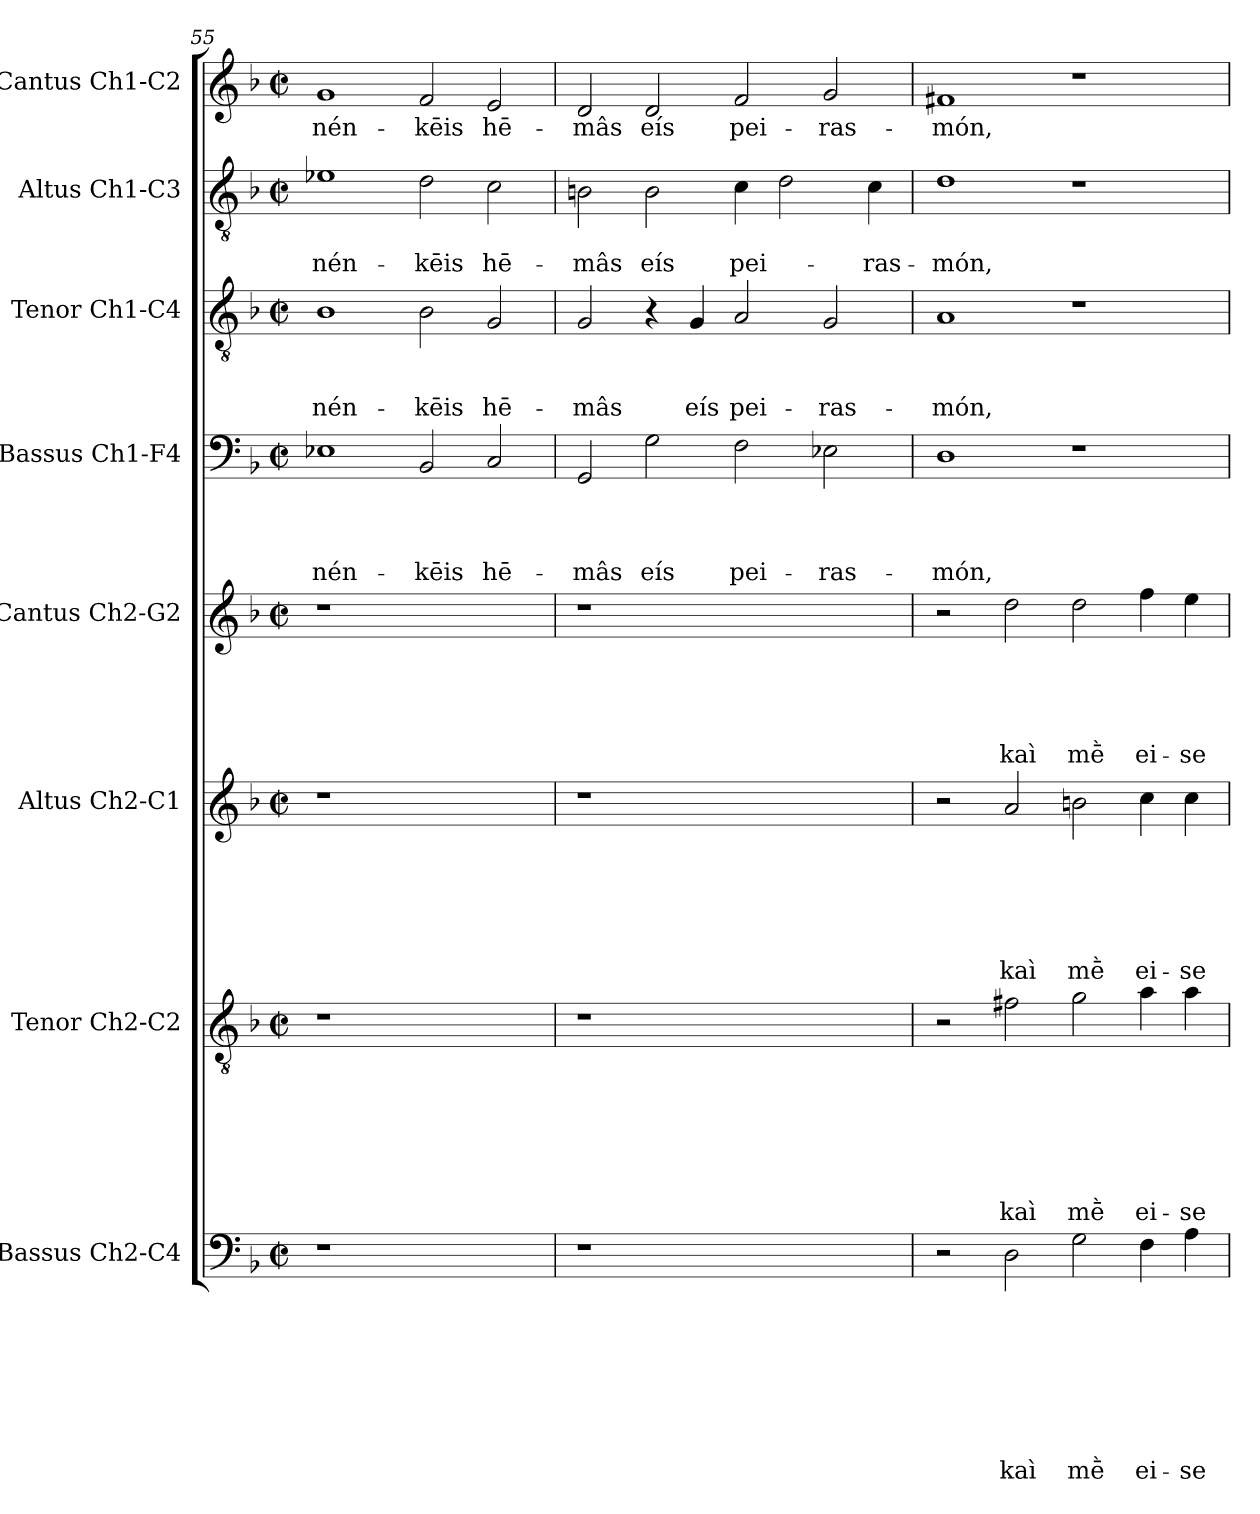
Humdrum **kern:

**kern	**text	**text	**text	**text	**text	**text	**text	**text	**kern	**text	**text	**text	**text	**text	**text	**text	**kern	**text	**text	**text	**text	**text	**text	**kern	**text	**text	**text	**text	**text	**kern	**text	**text	**text	**text	**kern	**text	**text	**text	**kern	**text	**text	**kern	**text
*part8	*part8	*part8	*part8	*part8	*part8	*part8	*part8	*part8	*part7	*part7	*part7	*part7	*part7	*part7	*part7	*part7	*part6	*part6	*part6	*part6	*part6	*part6	*part6	*part5	*part5	*part5	*part5	*part5	*part5	*part4	*part4	*part4	*part4	*part4	*part3	*part3	*part3	*part3	*part2	*part2	*part2	*part1	*part1
*staff8	*staff8	*staff8	*staff8	*staff8	*staff8	*staff8	*staff8	*staff8	*staff7	*staff7	*staff7	*staff7	*staff7	*staff7	*staff7	*staff7	*staff6	*staff6	*staff6	*staff6	*staff6	*staff6	*staff6	*staff5	*staff5	*staff5	*staff5	*staff5	*staff5	*staff4	*staff4	*staff4	*staff4	*staff4	*staff3	*staff3	*staff3	*staff3	*staff2	*staff2	*staff2	*staff1	*staff1
*I"Bassus Ch2-C4	*	*	*	*	*	*	*	*	*I"Tenor Ch2-C2	*	*	*	*	*	*	*	*I"Altus Ch2-C1	*	*	*	*	*	*	*I"Cantus Ch2-G2	*	*	*	*	*	*I"Bassus Ch1-F4	*	*	*	*	*I"Tenor Ch1-C4	*	*	*	*I"Altus Ch1-C3	*	*	*I"Cantus Ch1-C2	*
*I'B2	*	*	*	*	*	*	*	*	*I'T2	*	*	*	*	*	*	*	*I'A2	*	*	*	*	*	*	*I'C2	*	*	*	*	*	*I'B	*	*	*	*	*I'T	*	*	*	*I'A	*	*	*I'C	*
*clefF4	*	*	*	*	*	*	*	*	*clefGv2	*	*	*	*	*	*	*	*clefG2	*	*	*	*	*	*	*clefG2	*	*	*	*	*	*clefF4	*	*	*	*	*clefGv2	*	*	*	*clefGv2	*	*	*clefG2	*
*k[b-]	*	*	*	*	*	*	*	*	*k[b-]	*	*	*	*	*	*	*	*k[b-]	*	*	*	*	*	*	*k[b-]	*	*	*	*	*	*k[b-]	*	*	*	*	*k[b-]	*	*	*	*k[b-]	*	*	*k[b-]	*
*F:	*	*	*	*	*	*	*	*	*F:	*	*	*	*	*	*	*	*F:	*	*	*	*	*	*	*F:	*	*	*	*	*	*F:	*	*	*	*	*F:	*	*	*	*F:	*	*	*F:	*
*M2/2	*	*	*	*	*	*	*	*	*M2/2	*	*	*	*	*	*	*	*M2/2	*	*	*	*	*	*	*M2/2	*	*	*	*	*	*M2/2	*	*	*	*	*M2/2	*	*	*	*M2/2	*	*	*M2/2	*
*met(c|)	*	*	*	*	*	*	*	*	*met(c|)	*	*	*	*	*	*	*	*met(c|)	*	*	*	*	*	*	*met(c|)	*	*	*	*	*	*met(c|)	*	*	*	*	*met(c|)	*	*	*	*met(c|)	*	*	*met(c|)	*
=55	=55	=55	=55	=55	=55	=55	=55	=55	=55	=55	=55	=55	=55	=55	=55	=55	=55	=55	=55	=55	=55	=55	=55	=55	=55	=55	=55	=55	=55	=55	=55	=55	=55	=55	=55	=55	=55	=55	=55	=55	=55	=55	=55
!	!	!	!	!	!	!	!	!	!	!	!	!	!	!	!	!	!	!	!	!	!	!	!	!	!	!	!	!	!	!	!	!	!	!LO:LY:b	!	!	!	!LO:LY:b	!	!	!LO:LY:b	!	!LO:LY:b
1r	.	.	.	.	.	.	.	.	1r	.	.	.	.	.	.	.	1r	.	.	.	.	.	.	1r	.	.	.	.	.	1E-X	.	.	.	-nén-	1B-	.	.	-nén-	1e-X	.	-nén-	1g	-nén-
!	!	!	!	!	!	!	!	!	!	!	!	!	!	!	!	!	!	!	!	!	!	!	!	!	!	!	!	!	!	!	!	!	!	!LO:LY:b	!	!	!	!LO:LY:b	!	!	!LO:LY:b	!	!LO:LY:b
1ryy	.	.	.	.	.	.	.	.	1ryy	.	.	.	.	.	.	.	1ryy	.	.	.	.	.	.	1ryy	.	.	.	.	.	2BB-/	.	.	.	-kēis	2B-\	.	.	-kēis	2d\	.	-kēis	2f/	-kēis
!	!	!	!	!	!	!	!	!	!	!	!	!	!	!	!	!	!	!	!	!	!	!	!	!	!	!	!	!	!	!	!	!	!	!LO:LY:b	!	!	!	!LO:LY:b	!	!	!LO:LY:b	!	!LO:LY:b
.	.	.	.	.	.	.	.	.	.	.	.	.	.	.	.	.	.	.	.	.	.	.	.	.	.	.	.	.	.	2C/	.	.	.	hē-	2G/	.	.	hē-	2c\	.	hē-	2e/	hē-
=55X1	=55X1	=55X1	=55X1	=55X1	=55X1	=55X1	=55X1	=55X1	=55X1	=55X1	=55X1	=55X1	=55X1	=55X1	=55X1	=55X1	=55X1	=55X1	=55X1	=55X1	=55X1	=55X1	=55X1	=55X1	=55X1	=55X1	=55X1	=55X1	=55X1	=55X1	=55X1	=55X1	=55X1	=55X1	=55X1	=55X1	=55X1	=55X1	=55X1	=55X1	=55X1	=55X1	=55X1
!	!	!	!	!	!	!	!	!	!	!	!	!	!	!	!	!	!	!	!	!	!	!	!	!	!	!	!	!	!	!	!	!	!	!LO:LY:b	!	!	!	!LO:LY:b	!	!	!LO:LY:b	!	!LO:LY:b
1r	.	.	.	.	.	.	.	.	1r	.	.	.	.	.	.	.	1r	.	.	.	.	.	.	1r	.	.	.	.	.	2GG/	.	.	.	-mâs	2G/	.	.	-mâs	2Bn\	.	-mâs	2d/	-mâs
!	!	!	!	!	!	!	!	!	!	!	!	!	!	!	!	!	!	!	!	!	!	!	!	!	!	!	!	!	!	!	!	!	!	!LO:LY:b	!	!	!	!	!	!	!LO:LY:b	!	!LO:LY:b
.	.	.	.	.	.	.	.	.	.	.	.	.	.	.	.	.	.	.	.	.	.	.	.	.	.	.	.	.	.	2G\	.	.	.	eís	4r	.	.	.	2B\	.	eís	2d/	eís
!	!	!	!	!	!	!	!	!	!	!	!	!	!	!	!	!	!	!	!	!	!	!	!	!	!	!	!	!	!	!	!	!	!	!	!	!	!	!LO:LY:b	!	!	!	!	!
.	.	.	.	.	.	.	.	.	.	.	.	.	.	.	.	.	.	.	.	.	.	.	.	.	.	.	.	.	.	.	.	.	.	.	4G/	.	.	eís	.	.	.	.	.
!	!	!	!	!	!	!	!	!	!	!	!	!	!	!	!	!	!	!	!	!	!	!	!	!	!	!	!	!	!	!	!	!	!	!LO:LY:b	!	!	!	!LO:LY:b	!	!	!LO:LY:b	!	!LO:LY:b
1ryy	.	.	.	.	.	.	.	.	1ryy	.	.	.	.	.	.	.	1ryy	.	.	.	.	.	.	1ryy	.	.	.	.	.	2F\	.	.	.	pei-	2A/	.	.	pei-	4c\	.	pei-	2f/	pei-
.	.	.	.	.	.	.	.	.	.	.	.	.	.	.	.	.	.	.	.	.	.	.	.	.	.	.	.	.	.	.	.	.	.	.	.	.	.	.	2d\	.	.	.	.
!	!	!	!	!	!	!	!	!	!	!	!	!	!	!	!	!	!	!	!	!	!	!	!	!	!	!	!	!	!	!	!	!	!	!LO:LY:b	!	!	!	!LO:LY:b	!	!	!	!	!LO:LY:b
.	.	.	.	.	.	.	.	.	.	.	.	.	.	.	.	.	.	.	.	.	.	.	.	.	.	.	.	.	.	2E-X\	.	.	.	-ras-	2G/	.	.	-ras-	.	.	.	2g/	-ras-
!	!	!	!	!	!	!	!	!	!	!	!	!	!	!	!	!	!	!	!	!	!	!	!	!	!	!	!	!	!	!	!	!	!	!	!	!	!	!	!	!	!LO:LY:b	!	!
.	.	.	.	.	.	.	.	.	.	.	.	.	.	.	.	.	.	.	.	.	.	.	.	.	.	.	.	.	.	.	.	.	.	.	.	.	.	.	4c\	.	-ras-	.	.
=56	=56	=56	=56	=56	=56	=56	=56	=56	=56	=56	=56	=56	=56	=56	=56	=56	=56	=56	=56	=56	=56	=56	=56	=56	=56	=56	=56	=56	=56	=56	=56	=56	=56	=56	=56	=56	=56	=56	=56	=56	=56	=56	=56
!	!	!	!	!	!	!	!	!	!	!	!	!	!	!	!	!	!	!	!	!	!	!	!	!	!	!	!	!	!	!	!	!	!	!LO:LY:b	!	!	!	!LO:LY:b	!	!	!LO:LY:b	!	!LO:LY:b
2r	.	.	.	.	.	.	.	.	2r	.	.	.	.	.	.	.	2r	.	.	.	.	.	.	2r	.	.	.	.	.	1D	.	.	.	-món,	1A	.	.	-món,	1d	.	-món,	1f#X	-món,
!	!	!	!	!	!	!	!	!LO:LY:b	!	!	!	!	!	!	!	!LO:LY:b	!	!	!	!	!	!	!LO:LY:b	!	!	!	!	!	!LO:LY:b	!	!	!	!	!	!	!	!	!	!	!	!	!	!
2D\	.	.	.	.	.	.	.	kaì	2f#X\	.	.	.	.	.	.	kaì	2a/	.	.	.	.	.	kaì	2dd\	.	.	.	.	kaì	.	.	.	.	.	.	.	.	.	.	.	.	.	.
!	!	!	!	!	!	!	!	!LO:LY:b	!	!	!	!	!	!	!	!LO:LY:b	!	!	!	!	!	!	!LO:LY:b	!	!	!	!	!	!LO:LY:b	!	!	!	!	!	!	!	!	!	!	!	!	!	!
2G\	.	.	.	.	.	.	.	mḕ	2g\	.	.	.	.	.	.	mḕ	2bn\	.	.	.	.	.	mḕ	2dd\	.	.	.	.	mḕ	1r	.	.	.	.	1r	.	.	.	1r	.	.	1r	.
!	!	!	!	!	!	!	!	!LO:LY:b	!	!	!	!	!	!	!	!LO:LY:b	!	!	!	!	!	!	!LO:LY:b	!	!	!	!	!	!LO:LY:b	!	!	!	!	!	!	!	!	!	!	!	!	!	!
4F\	.	.	.	.	.	.	.	ei-	4a\	.	.	.	.	.	.	ei-	4cc\	.	.	.	.	.	ei-	4ff\	.	.	.	.	ei-	.	.	.	.	.	.	.	.	.	.	.	.	.	.
!	!	!	!	!	!	!	!	!LO:LY:b	!	!	!	!	!	!	!	!LO:LY:b	!	!	!	!	!	!	!LO:LY:b	!	!	!	!	!	!LO:LY:b	!	!	!	!	!	!	!	!	!	!	!	!	!	!
4A\	.	.	.	.	.	.	.	-se-	4a\	.	.	.	.	.	.	-se-	4cc\	.	.	.	.	.	-se-	4ee\	.	.	.	.	-se-	.	.	.	.	.	.	.	.	.	.	.	.	.	.
=	=	=	=	=	=	=	=	=	=	=	=	=	=	=	=	=	=	=	=	=	=	=	=	=	=	=	=	=	=	=	=	=	=	=	=	=	=	=	=	=	=	=	=
*-	*-	*-	*-	*-	*-	*-	*-	*-	*-	*-	*-	*-	*-	*-	*-	*-	*-	*-	*-	*-	*-	*-	*-	*-	*-	*-	*-	*-	*-	*-	*-	*-	*-	*-	*-	*-	*-	*-	*-	*-	*-	*-	*-
